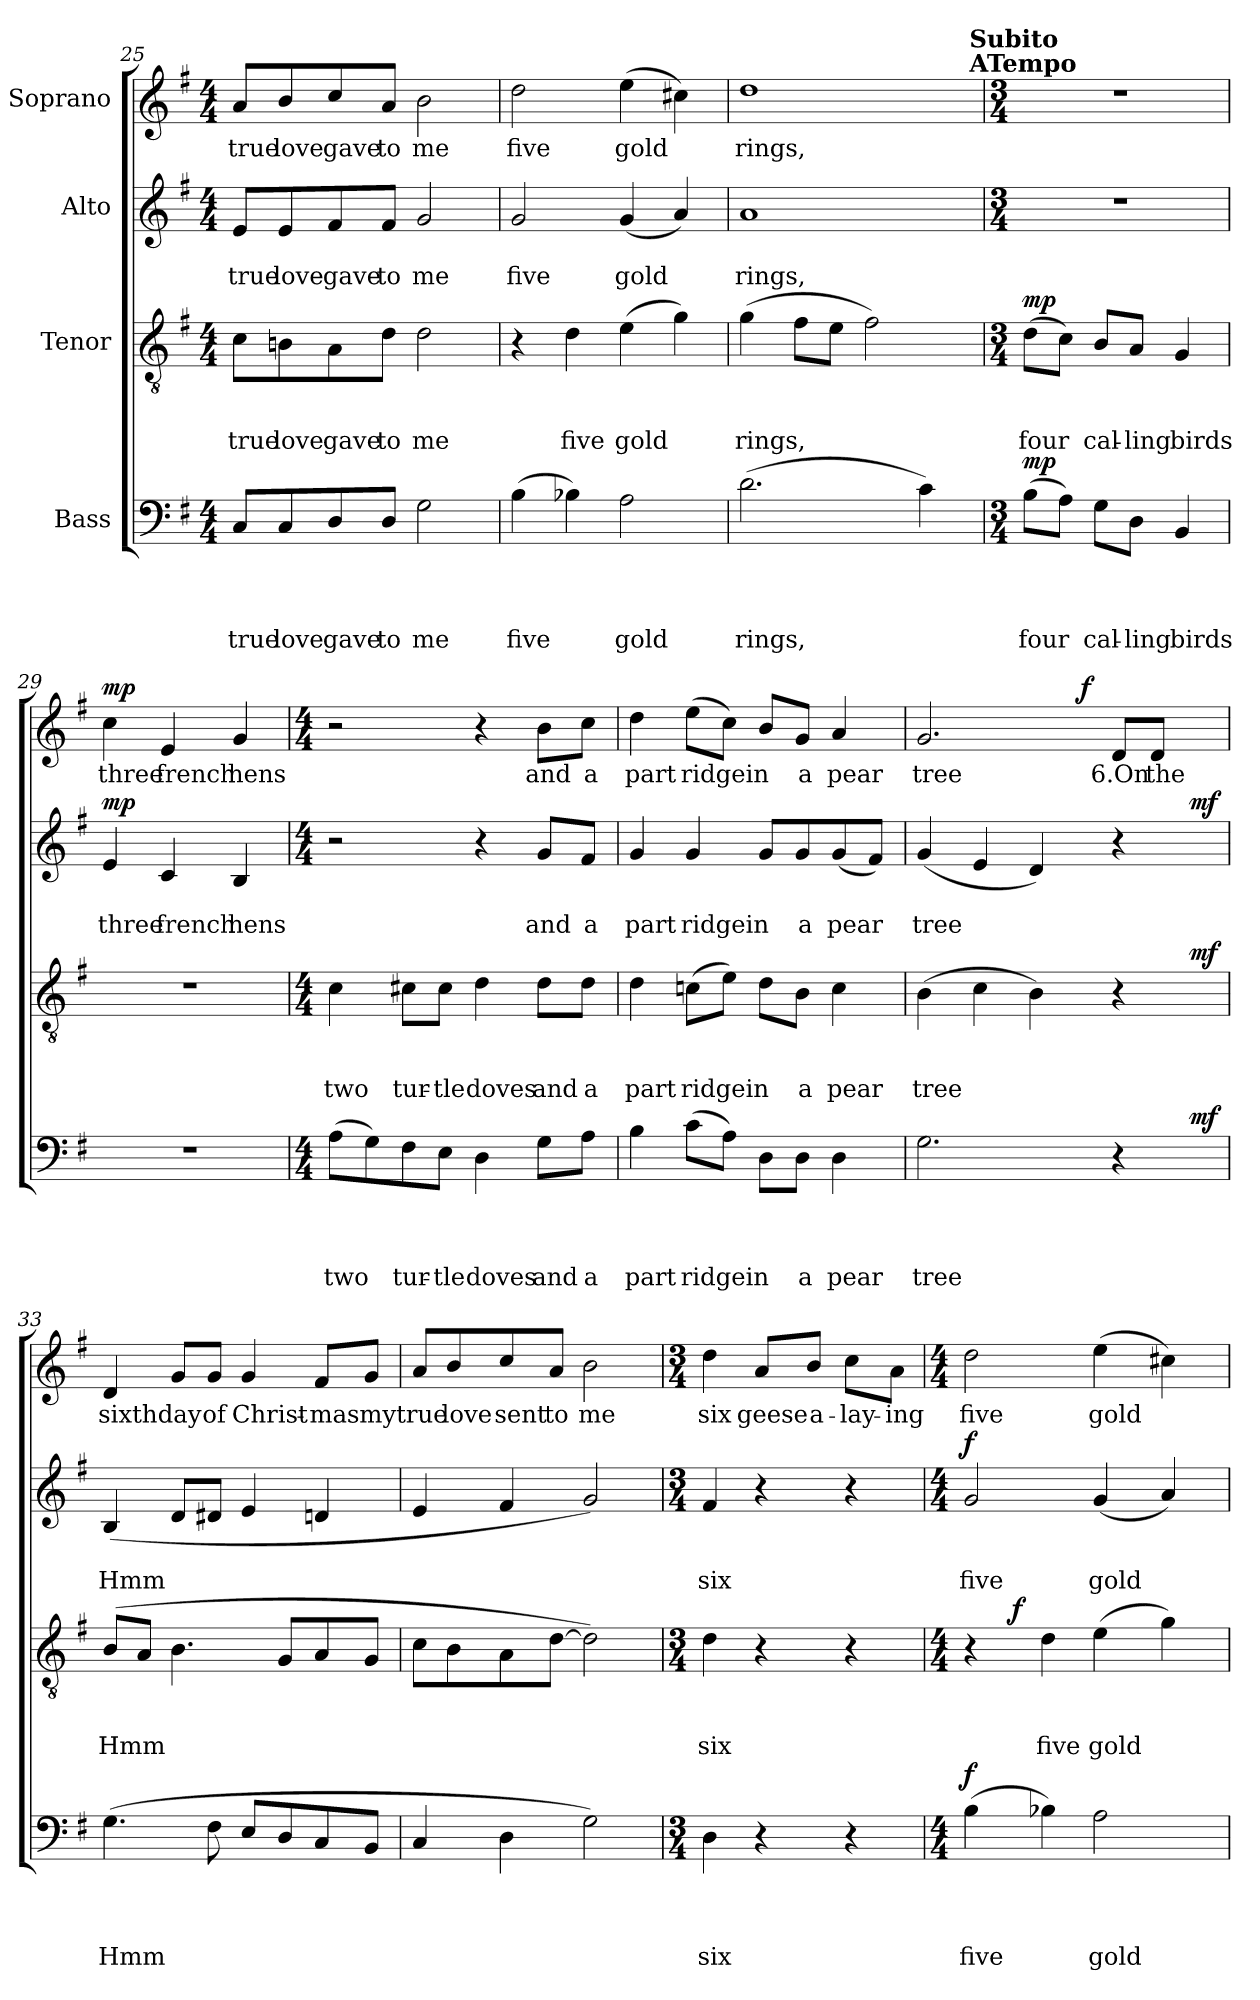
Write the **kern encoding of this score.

**kern	**text	**text	**text	**text	**dynam	**kern	**text	**text	**text	**dynam	**kern	**text	**text	**dynam	**kern	**text	**dynam
*part4	*part4	*part4	*part4	*part4	*part4	*part3	*part3	*part3	*part3	*part3	*part2	*part2	*part2	*part2	*part1	*part1	*part1
*staff4	*staff4	*staff4	*staff4	*staff4	*staff4	*staff3	*staff3	*staff3	*staff3	*staff3	*staff2	*staff2	*staff2	*staff2	*staff1	*staff1	*staff1
*I"Bass	*	*	*	*	*	*I"Tenor	*	*	*	*	*I"Alto	*	*	*	*I"Soprano	*	*
*clefF4	*	*	*	*	*	*clefGv2	*	*	*	*	*clefG2	*	*	*	*clefG2	*	*
*k[f#]	*	*	*	*	*	*k[f#]	*	*	*	*	*k[f#]	*	*	*	*k[f#]	*	*
*G:	*	*	*	*	*	*G:	*	*	*	*	*G:	*	*	*	*G:	*	*
*M4/4	*	*	*	*	*	*M4/4	*	*	*	*	*M4/4	*	*	*	*M4/4	*	*
=25	=25	=25	=25	=25	=25	=25	=25	=25	=25	=25	=25	=25	=25	=25	=25	=25	=25
!	!	!	!	!LO:LY:b	!	!	!	!	!LO:LY:b	!	!	!	!LO:LY:b	!	!	!LO:LY:b	!
8C/L	.	.	.	true	.	8c\L	.	.	true	.	8e/L	.	true	.	8a/L	true	.
!	!	!	!	!LO:LY:b	!	!	!	!	!LO:LY:b	!	!	!	!LO:LY:b	!	!	!LO:LY:b	!
8C/	.	.	.	love	.	8Bn\	.	.	love	.	8e/	.	love	.	8b/	love	.
!	!	!	!	!LO:LY:b	!	!	!	!	!LO:LY:b	!	!	!	!LO:LY:b	!	!	!LO:LY:b	!
8D/	.	.	.	gave	.	8A\	.	.	gave	.	8f#/	.	gave	.	8cc/	gave	.
!	!	!	!	!LO:LY:b	!	!	!	!	!LO:LY:b	!	!	!	!LO:LY:b	!	!	!LO:LY:b	!
8D/J	.	.	.	to	.	8d\J	.	.	to	.	8f#/J	.	to	.	8a/J	to	.
!	!	!	!	!LO:LY:b	!	!	!	!	!LO:LY:b	!	!	!	!LO:LY:b	!	!	!LO:LY:b	!
2G\	.	.	.	me	.	2d\	.	.	me	.	2g/	.	me	.	2b\	me	.
!!LO:LB:g=z
=26	=26	=26	=26	=26	=26	=26	=26	=26	=26	=26	=26	=26	=26	=26	=26	=26	=26
!	!	!	!	!LO:LY:b	!	!	!	!	!	!	!	!	!LO:LY:b	!	!	!LO:LY:b	!
(>4B\	.	.	.	five	.	4r	.	.	.	.	2g/	.	five	.	2dd\	five	.
!	!	!	!	!	!	!	!	!	!LO:LY:b	!	!	!	!	!	!	!	!
4B-X\)	.	.	.	.	.	4d\	.	.	five	.	.	.	.	.	.	.	.
!	!	!	!	!LO:LY:b	!	!	!	!	!LO:LY:b	!	!	!	!LO:LY:b	!	!	!LO:LY:b	!
2A\	.	.	.	gold	.	(>4e\	.	.	gold	.	(<4g/	.	gold	.	(>4ee\	gold	.
.	.	.	.	.	.	4g\)	.	.	.	.	4a/)	.	.	.	4cc#X\)	.	.
=27	=27	=27	=27	=27	=27	=27	=27	=27	=27	=27	=27	=27	=27	=27	=27	=27	=27
!	!	!	!	!LO:LY:b	!	!	!	!	!LO:LY:b	!	!	!	!LO:LY:b	!	!	!LO:LY:b	!
*	*	*	*	*	*	*	*	*	*	*	*	*	*	*	*^	*	*
(>2.d\	.	.	.	rings,	.	(>4g\	.	.	rings,	.	1a	.	rings,	.	1dd	2ryy	rings,	.
.	.	.	.	.	.	8f#\L	.	.	.	.	.	.	.	.	.	.	.	.
.	.	.	.	.	.	8e\J	.	.	.	.	.	.	.	.	.	.	.	.
.	.	.	.	.	.	2f#\)	.	.	.	.	.	.	.	.	.	4...ryy	.	.
4c\)	.	.	.	.	.	.	.	.	.	.	.	.	.	.	.	.	.	.
!	!	!	!	!	!	!	!	!	!	!	!	!	!	!	!	!LO:TX:a:B:t=ATempo	!	!
!	!	!	!	!	!	!	!	!	!	!	!	!	!	!	!	!LO:TX:a:B:t=Subito	!	!
.	.	.	.	.	.	.	.	.	.	.	.	.	.	.	.	32ryy	.	.
*	*	*	*	*	*	*	*	*	*	*	*	*	*	*	*v	*v	*	*
=28	=28	=28	=28	=28	=28	=28	=28	=28	=28	=28	=28	=28	=28	=28	=28	=28	=28
*M3/4	*	*	*	*	*	*M3/4	*	*	*	*	*M3/4	*	*	*	*M3/4	*	*
*	*	*	*	*	*	*	*	*	*	*	*	*	*	*	*^	*	*
!	!	!	!	!LO:LY:b	!LO:DY:a	!	!	!	!LO:LY:b	!LO:DY:a	!LO:N:vis=1	!	!	!	!LO:N:vis=1	!	!	!
*	*	*	*	*	*	*	*	*	*	*	*	*	*	*	*v	*v	*	*
(>8B\L	.	.	.	four	mp	(>8d\L	.	.	four	mp	2.r	.	.	.	2.r	.	.
8A\J)	.	.	.	.	.	8c\J)	.	.	.	.	.	.	.	.	.	.	.
!	!	!	!	!LO:LY:b	!	!	!	!	!LO:LY:b	!	!	!	!	!	!	!	!
8G\L	.	.	.	cal-	.	8B/L	.	.	cal-	.	.	.	.	.	.	.	.
!	!	!	!	!LO:LY:b:rj	!	!	!	!	!LO:LY:b:rj	!	!	!	!	!	!	!	!
8D\J	.	.	.	-ling	.	8A/J	.	.	-ling	.	.	.	.	.	.	.	.
!	!	!	!	!LO:LY:b	!	!	!	!	!LO:LY:b	!	!	!	!	!	!	!	!
4BB/	.	.	.	birds	.	4G/	.	.	birds	.	.	.	.	.	.	.	.
=29	=29	=29	=29	=29	=29	=29	=29	=29	=29	=29	=29	=29	=29	=29	=29	=29	=29
!LO:N:vis=1	!	!	!	!	!	!LO:N:vis=1	!	!	!	!	!	!	!LO:LY:b	!LO:DY:a	!	!LO:LY:b	!LO:DY:a
2.r	.	.	.	.	.	2.r	.	.	.	.	4e/	.	three	mp	4cc\	three	mp
!	!	!	!	!	!	!	!	!	!	!	!	!	!LO:LY:b	!	!	!LO:LY:b	!
.	.	.	.	.	.	.	.	.	.	.	4c/	.	french	.	4e/	french	.
!	!	!	!	!	!	!	!	!	!	!	!	!	!LO:LY:b	!	!	!LO:LY:b	!
.	.	.	.	.	.	.	.	.	.	.	4B/	.	hens	.	4g/	hens	.
=30	=30	=30	=30	=30	=30	=30	=30	=30	=30	=30	=30	=30	=30	=30	=30	=30	=30
*M4/4	*	*	*	*	*	*M4/4	*	*	*	*	*M4/4	*	*	*	*M4/4	*	*
!	!	!	!	!LO:LY:b	!	!	!	!	!LO:LY:b	!	!	!	!	!	!	!	!
(>8A\L	.	.	.	two	.	4c\	.	.	two	.	2r	.	.	.	2r	.	.
8G\)	.	.	.	.	.	.	.	.	.	.	.	.	.	.	.	.	.
!	!	!	!	!LO:LY:b	!	!	!	!	!LO:LY:b	!	!	!	!	!	!	!	!
8F#\	.	.	.	tur-	.	8c#X\L	.	.	tur-	.	.	.	.	.	.	.	.
!	!	!	!	!LO:LY:b:rj	!	!	!	!	!LO:LY:b:rj	!	!	!	!	!	!	!	!
8E\J	.	.	.	-tle	.	8c#\J	.	.	-tle	.	.	.	.	.	.	.	.
!	!	!	!	!LO:LY:b	!	!	!	!	!LO:LY:b	!	!	!	!	!	!	!	!
4D\	.	.	.	doves	.	4d\	.	.	doves	.	4r	.	.	.	4r	.	.
!	!	!	!	!LO:LY:b	!	!	!	!	!LO:LY:b	!	!	!	!LO:LY:b	!	!	!LO:LY:b	!
8G\L	.	.	.	and	.	8d\L	.	.	and	.	8g/L	.	and	.	8b\L	and	.
!	!	!	!	!LO:LY:b	!	!	!	!	!LO:LY:b	!	!	!	!LO:LY:b	!	!	!LO:LY:b	!
8A\J	.	.	.	a	.	8d\J	.	.	a	.	8f#/J	.	a	.	8cc\J	a	.
=31	=31	=31	=31	=31	=31	=31	=31	=31	=31	=31	=31	=31	=31	=31	=31	=31	=31
!	!	!	!	!LO:LY:b	!	!	!	!	!LO:LY:b	!	!	!	!LO:LY:b	!	!	!LO:LY:b	!
4B\	.	.	.	part	.	4d\	.	.	part	.	4g/	.	part	.	4dd\	part	.
!	!	!	!	!LO:LY:b	!	!	!	!	!LO:LY:b	!	!	!	!LO:LY:b	!	!	!LO:LY:b	!
(>8c\L	.	.	.	ridgein	.	(>8cn\L	.	.	ridgein	.	4g/	.	ridgein	.	(>8ee\L	ridgein	.
8A\J)	.	.	.	.	.	8e\J)	.	.	.	.	.	.	.	.	8cc\J)	.	.
8D\L	.	.	.	.	.	8d\L	.	.	.	.	8g/L	.	.	.	8b/L	.	.
!	!	!	!	!LO:LY:b	!	!	!	!	!LO:LY:b	!	!	!	!LO:LY:b	!	!	!LO:LY:b	!
8D\J	.	.	.	a	.	8B\J	.	.	a	.	8g/	.	a	.	8g/J	a	.
!	!	!	!	!LO:LY:b	!	!	!	!	!LO:LY:b	!	!	!	!LO:LY:b	!	!	!LO:LY:b	!
4D\	.	.	.	pear	.	4c\	.	.	pear	.	(<8g/	.	pear	.	4a/	pear	.
.	.	.	.	.	.	.	.	.	.	.	8f#/J)	.	.	.	.	.	.
!!LO:PB:g=z
=32	=32	=32	=32	=32	=32	=32	=32	=32	=32	=32	=32	=32	=32	=32	=32	=32	=32
!	!	!	!	!LO:LY:b	!	!	!	!	!LO:LY:b	!	!	!	!LO:LY:b	!	!	!LO:LY:b	!
*^	*	*	*	*	*	*^	*	*	*	*	*^	*	*	*	*^	*	*
2.G\	2ryy	.	.	.	tree	.	(>4B\	2ryy	.	.	tree	.	(<4g/	2ryy	.	tree	.	2.g/	2ryy	tree	.
.	.	.	.	.	.	.	4c\	.	.	.	.	.	4e/	.	.	.	.	.	.	.	.
.	4...ryy	.	.	.	.	.	4B\)	4...ryy	.	.	.	.	4d/)	4...ryy	.	.	.	.	8ryy	.	.
.	.	.	.	.	.	.	.	.	.	.	.	.	.	.	.	.	.	.	32ryy	.	.
!	!	!	!	!	!	!	!	!	!	!	!	!	!	!	!	!	!	!	!	!	!LO:DY:a
.	.	.	.	.	.	.	.	.	.	.	.	.	.	.	.	.	.	.	4ryy	.	f
!	!	!	!	!	!	!	!	!	!	!	!	!	!	!	!	!	!	!	!	!LO:LY:b	!
4r	.	.	.	.	.	.	4r	.	.	.	.	.	4r	.	.	.	.	8d/L	.	6.On	.
!	!	!	!	!	!	!	!	!	!	!	!	!	!	!	!	!	!	!	!	!LO:LY:b	!
.	.	.	.	.	.	.	.	.	.	.	.	.	.	.	.	.	.	8d/J	.	the	.
.	.	.	.	.	.	.	.	.	.	.	.	.	.	.	.	.	.	.	16.ryy	.	.
!	!	!	!	!	!	!LO:DY:a	!	!	!	!	!	!LO:DY:a	!	!	!	!	!LO:DY:a	!	!	!	!
.	32ryy	.	.	.	.	mf	.	32ryy	.	.	.	mf	.	32ryy	.	.	mf	.	.	.	.
=33	=33	=33	=33	=33	=33	=33	=33	=33	=33	=33	=33	=33	=33	=33	=33	=33	=33	=33	=33	=33	=33
!	!	!	!	!	!LO:LY:b	!	!	!	!	!	!LO:LY:b	!	!	!	!	!LO:LY:b	!	!	!	!LO:LY:b	!
*v	*v	*	*	*	*	*	*	*	*	*	*	*	*v	*v	*	*	*	*v	*v	*	*
*	*	*	*	*	*	*v	*v	*	*	*	*	*	*	*	*	*	*	*
(>4.G\	.	.	.	Hmm	.	(>8B/L	.	.	Hmm	.	(<4B/	.	Hmm	.	4d/	sixth	.
.	.	.	.	.	.	8A/J	.	.	.	.	.	.	.	.	.	.	.
!	!	!	!	!	!	!	!	!	!	!	!	!	!	!	!	!LO:LY:b	!
.	.	.	.	.	.	4.B\	.	.	.	.	8d/L	.	.	.	8g/L	day	.
!	!	!	!	!	!	!	!	!	!	!	!	!	!	!	!	!LO:LY:b	!
8F#\	.	.	.	.	.	.	.	.	.	.	8d#X/J	.	.	.	8g/J	of	.
!	!	!	!	!	!	!	!	!	!	!	!	!	!	!	!	!LO:LY:b	!
8E/L	.	.	.	.	.	.	.	.	.	.	4e/	.	.	.	4g/	Christ-	.
8D/	.	.	.	.	.	8G/L	.	.	.	.	.	.	.	.	.	.	.
!	!	!	!	!	!	!	!	!	!	!	!	!	!	!	!	!LO:LY:b:rj	!
8C/	.	.	.	.	.	8A/	.	.	.	.	4dn/	.	.	.	8f#/L	-mas	.
!	!	!	!	!	!	!	!	!	!	!	!	!	!	!	!	!LO:LY:b	!
8BB/J	.	.	.	.	.	8G/J	.	.	.	.	.	.	.	.	8g/J	mytrue	.
=34	=34	=34	=34	=34	=34	=34	=34	=34	=34	=34	=34	=34	=34	=34	=34	=34	=34
4C/	.	.	.	.	.	8c\L	.	.	.	.	4e/	.	.	.	8a/L	.	.
!	!	!	!	!	!	!	!	!	!	!	!	!	!	!	!	!LO:LY:b	!
.	.	.	.	.	.	8B\	.	.	.	.	.	.	.	.	8b/	love	.
!	!	!	!	!	!	!	!	!	!	!	!	!	!	!	!	!LO:LY:b	!
4D\	.	.	.	.	.	8A\	.	.	.	.	4f#/	.	.	.	8cc/	sent	.
!	!	!	!	!	!	!	!	!	!	!	!	!	!	!	!	!LO:LY:b	!
.	.	.	.	.	.	[>8d\J	.	.	.	.	.	.	.	.	8a/J	to	.
!	!	!	!	!	!	!	!	!	!	!	!	!	!	!	!	!LO:LY:b	!
2G\)	.	.	.	.	.	2d\])	.	.	.	.	2g/)	.	.	.	2b\	me	.
=35	=35	=35	=35	=35	=35	=35	=35	=35	=35	=35	=35	=35	=35	=35	=35	=35	=35
*M3/4	*	*	*	*	*	*M3/4	*	*	*	*	*M3/4	*	*	*	*M3/4	*	*
!	!	!	!	!LO:LY:b	!	!	!	!	!LO:LY:b	!	!	!	!LO:LY:b	!	!	!LO:LY:b	!
4D\	.	.	.	six	.	4d\	.	.	six	.	4f#/	.	six	.	4dd\	six	.
!	!	!	!	!	!	!	!	!	!	!	!	!	!	!	!	!LO:LY:b	!
4r	.	.	.	.	.	4r	.	.	.	.	4r	.	.	.	8a/L	geese	.
!	!	!	!	!	!	!	!	!	!	!	!	!	!	!	!	!LO:LY:b	!
.	.	.	.	.	.	.	.	.	.	.	.	.	.	.	8b/J	a-	.
!	!	!	!	!	!	!	!	!	!	!	!	!	!	!	!	!LO:LY:b	!
4r	.	.	.	.	.	4r	.	.	.	.	4r	.	.	.	8cc\L	-lay-	.
!	!	!	!	!	!	!	!	!	!	!	!	!	!	!	!	!LO:LY:b:rj	!
.	.	.	.	.	.	.	.	.	.	.	.	.	.	.	8a\J	-ing	.
=36	=36	=36	=36	=36	=36	=36	=36	=36	=36	=36	=36	=36	=36	=36	=36	=36	=36
*M4/4	*	*	*	*	*	*M4/4	*	*	*	*	*M4/4	*	*	*	*M4/4	*	*
!	!	!	!	!LO:LY:b	!LO:DY:a	!	!	!	!	!	!	!	!LO:LY:b	!LO:DY:a	!	!LO:LY:b	!
*	*	*	*	*	*	*^	*	*	*	*	*	*	*	*	*	*	*
(>4B\	.	.	.	five	f	4r	8ryy	.	.	.	.	2g/	.	five	f	2dd\	five	.
.	.	.	.	.	.	.	32ryy	.	.	.	.	.	.	.	.	.	.	.
!	!	!	!	!	!	!	!	!	!	!	!LO:DY:a	!	!	!	!	!	!	!
.	.	.	.	.	.	.	2ryy	.	.	.	f	.	.	.	.	.	.	.
!	!	!	!	!	!	!	!	!	!	!LO:LY:b	!	!	!	!	!	!	!	!
4B-X\)	.	.	.	.	.	4d\	.	.	.	five	.	.	.	.	.	.	.	.
!	!	!	!	!LO:LY:b	!	!	!	!	!	!LO:LY:b	!	!	!	!LO:LY:b	!	!	!LO:LY:b	!
2A\	.	.	.	gold	.	(>4e\	.	.	.	gold	.	(<4g/	.	gold	.	(>4ee\	gold	.
.	.	.	.	.	.	.	4ryy	.	.	.	.	.	.	.	.	.	.	.
.	.	.	.	.	.	4g\)	.	.	.	.	.	4a/)	.	.	.	4cc#X\)	.	.
.	.	.	.	.	.	.	16.ryy	.	.	.	.	.	.	.	.	.	.	.
*	*	*	*	*	*	*v	*v	*	*	*	*	*	*	*	*	*	*	*
=	=	=	=	=	=	=	=	=	=	=	=	=	=	=	=	=	=
*-	*-	*-	*-	*-	*-	*-	*-	*-	*-	*-	*-	*-	*-	*-	*-	*-	*-
